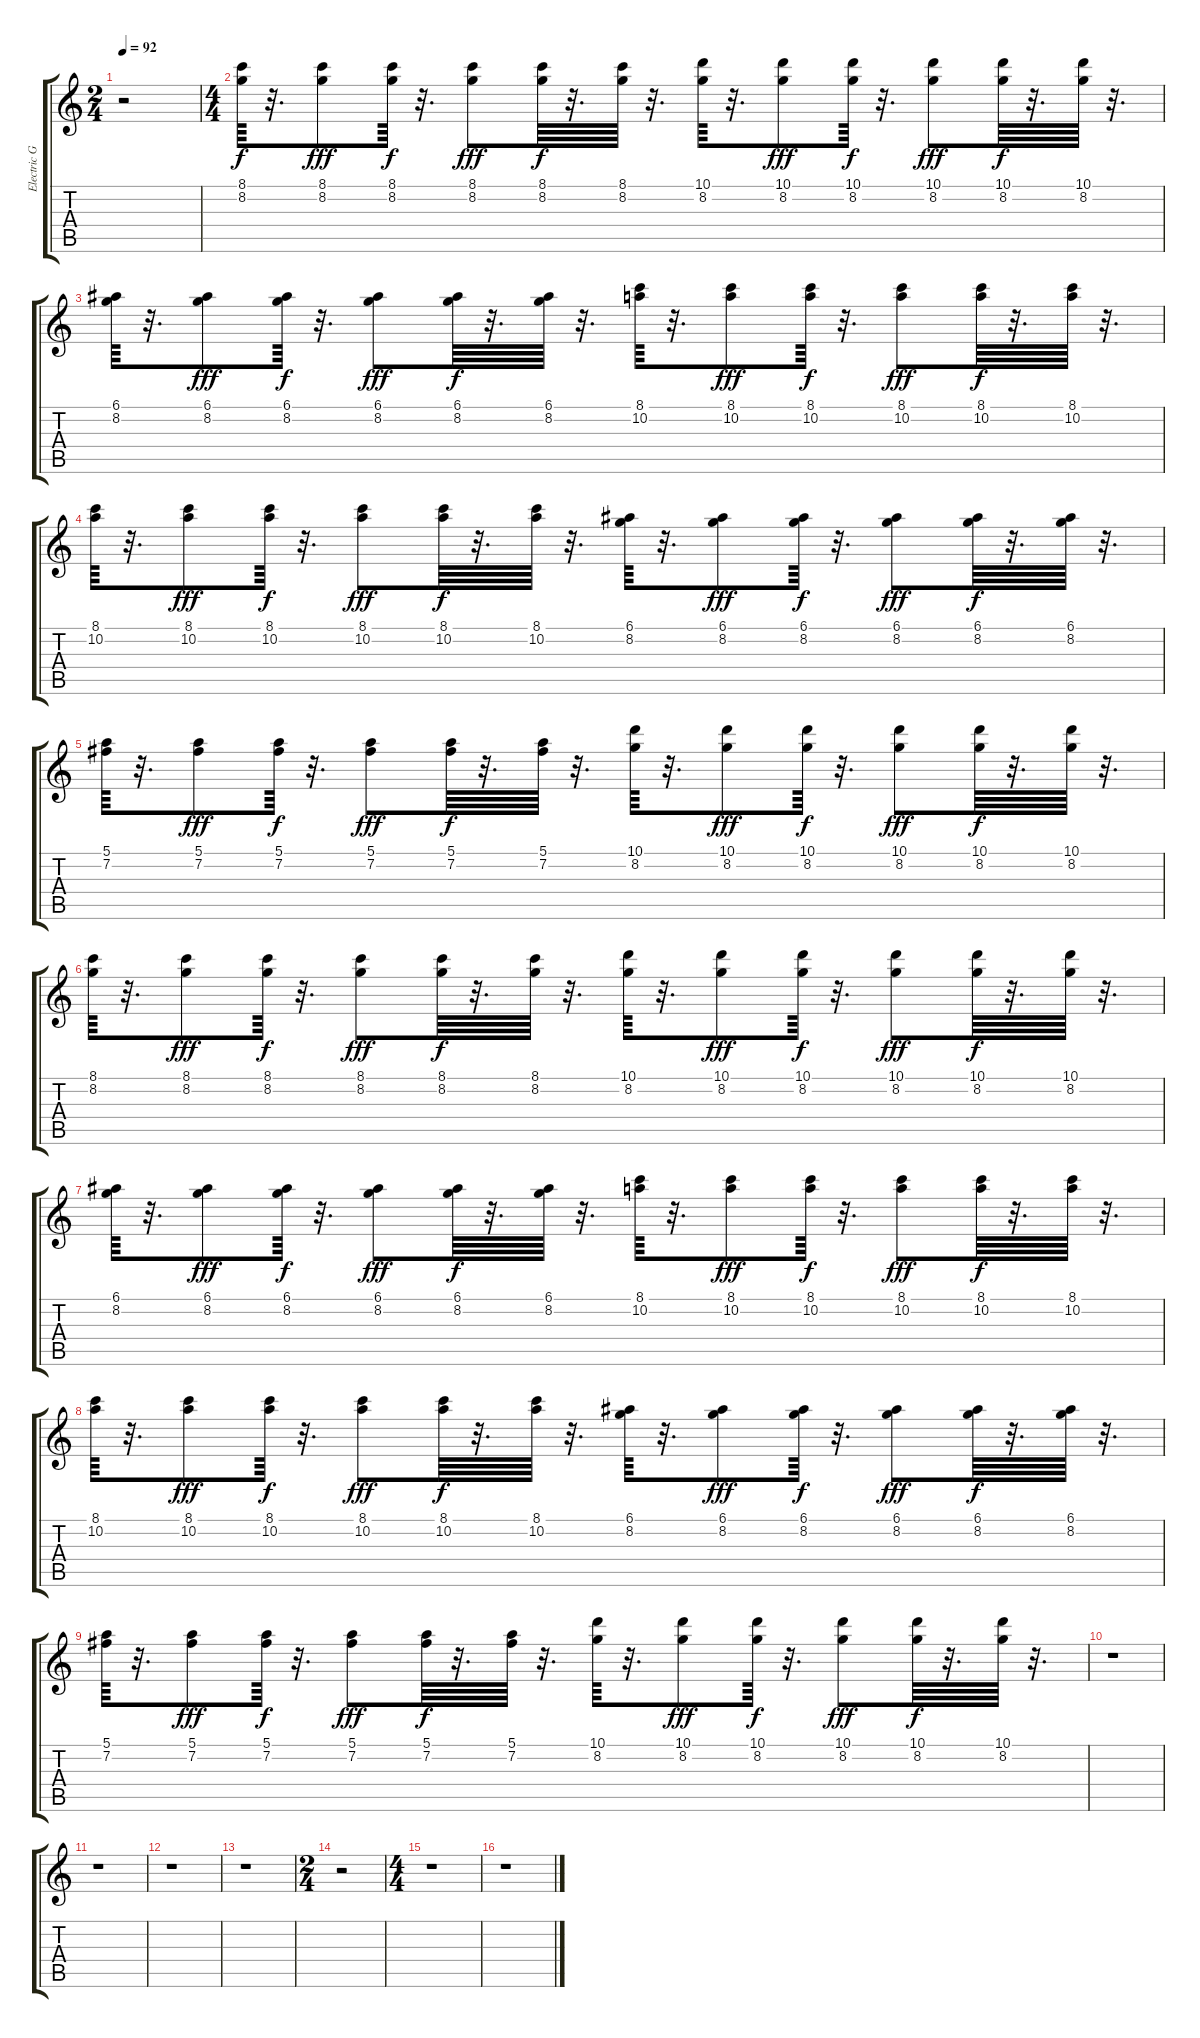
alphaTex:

\track ("Electric Guitar" "Electric G") {instrument electricguitarclean}
\staff {score tabs}
\tuning (E4 B3 G3 D3 A2 E2) {hide}
\ts (2 4)
\tempo 92
\clef g2
\ks c
r.2{dy f} |
\ts (4 4)
(8.1 8.2).64 r.32{d} (8.1 8.2).8{dy fff} (8.1 8.2).64{dy f} r.32{d} (8.1 8.2).8{dy fff} (8.1 8.2).64{dy f} r.32{d} (8.1 8.2).64 r.32{d} (10.1 8.2).64 r.32{d} (10.1 8.2).8{dy fff} (10.1 8.2).64{dy f} r.32{d} (10.1 8.2).8{dy fff} (10.1 8.2).64{dy f} r.32{d} (10.1 8.2).64 r.32{d} |
(6.1 8.2).64 r.32{d} (6.1 8.2).8{dy fff} (6.1 8.2).64{dy f} r.32{d} (6.1 8.2).8{dy fff} (6.1 8.2).64{dy f} r.32{d} (6.1 8.2).64 r.32{d} (8.1 10.2).64 r.32{d} (8.1 10.2).8{dy fff} (8.1 10.2).64{dy f} r.32{d} (8.1 10.2).8{dy fff} (8.1 10.2).64{dy f} r.32{d} (8.1 10.2).64 r.32{d} |
(8.1 10.2).64 r.32{d} (8.1 10.2).8{dy fff} (8.1 10.2).64{dy f} r.32{d} (8.1 10.2).8{dy fff} (8.1 10.2).64{dy f} r.32{d} (8.1 10.2).64 r.32{d} (6.1 8.2).64 r.32{d} (6.1 8.2).8{dy fff} (6.1 8.2).64{dy f} r.32{d} (6.1 8.2).8{dy fff} (6.1 8.2).64{dy f} r.32{d} (6.1 8.2).64 r.32{d} |
(5.1 7.2).64 r.32{d} (5.1 7.2).8{dy fff} (5.1 7.2).64{dy f} r.32{d} (5.1 7.2).8{dy fff} (5.1 7.2).64{dy f} r.32{d} (5.1 7.2).64 r.32{d} (10.1 8.2).64 r.32{d} (10.1 8.2).8{dy fff} (10.1 8.2).64{dy f} r.32{d} (10.1 8.2).8{dy fff} (10.1 8.2).64{dy f} r.32{d} (10.1 8.2).64 r.32{d} |
(8.1 8.2).64 r.32{d} (8.1 8.2).8{dy fff} (8.1 8.2).64{dy f} r.32{d} (8.1 8.2).8{dy fff} (8.1 8.2).64{dy f} r.32{d} (8.1 8.2).64 r.32{d} (10.1 8.2).64 r.32{d} (10.1 8.2).8{dy fff} (10.1 8.2).64{dy f} r.32{d} (10.1 8.2).8{dy fff} (10.1 8.2).64{dy f} r.32{d} (10.1 8.2).64 r.32{d} |
(6.1 8.2).64 r.32{d} (6.1 8.2).8{dy fff} (6.1 8.2).64{dy f} r.32{d} (6.1 8.2).8{dy fff} (6.1 8.2).64{dy f} r.32{d} (6.1 8.2).64 r.32{d} (8.1 10.2).64 r.32{d} (8.1 10.2).8{dy fff} (8.1 10.2).64{dy f} r.32{d} (8.1 10.2).8{dy fff} (8.1 10.2).64{dy f} r.32{d} (8.1 10.2).64 r.32{d} |
(8.1 10.2).64 r.32{d} (8.1 10.2).8{dy fff} (8.1 10.2).64{dy f} r.32{d} (8.1 10.2).8{dy fff} (8.1 10.2).64{dy f} r.32{d} (8.1 10.2).64 r.32{d} (6.1 8.2).64 r.32{d} (6.1 8.2).8{dy fff} (6.1 8.2).64{dy f} r.32{d} (6.1 8.2).8{dy fff} (6.1 8.2).64{dy f} r.32{d} (6.1 8.2).64 r.32{d} |
(5.1 7.2).64 r.32{d} (5.1 7.2).8{dy fff} (5.1 7.2).64{dy f} r.32{d} (5.1 7.2).8{dy fff} (5.1 7.2).64{dy f} r.32{d} (5.1 7.2).64 r.32{d} (10.1 8.2).64 r.32{d} (10.1 8.2).8{dy fff} (10.1 8.2).64{dy f} r.32{d} (10.1 8.2).8{dy fff} (10.1 8.2).64{dy f} r.32{d} (10.1 8.2).64 r.32{d} |
r.1 |
r.1 |
r.1 |
r.1 |
\ts (2 4)
r.2 |
\ts (4 4)
r.1 |
r.1
